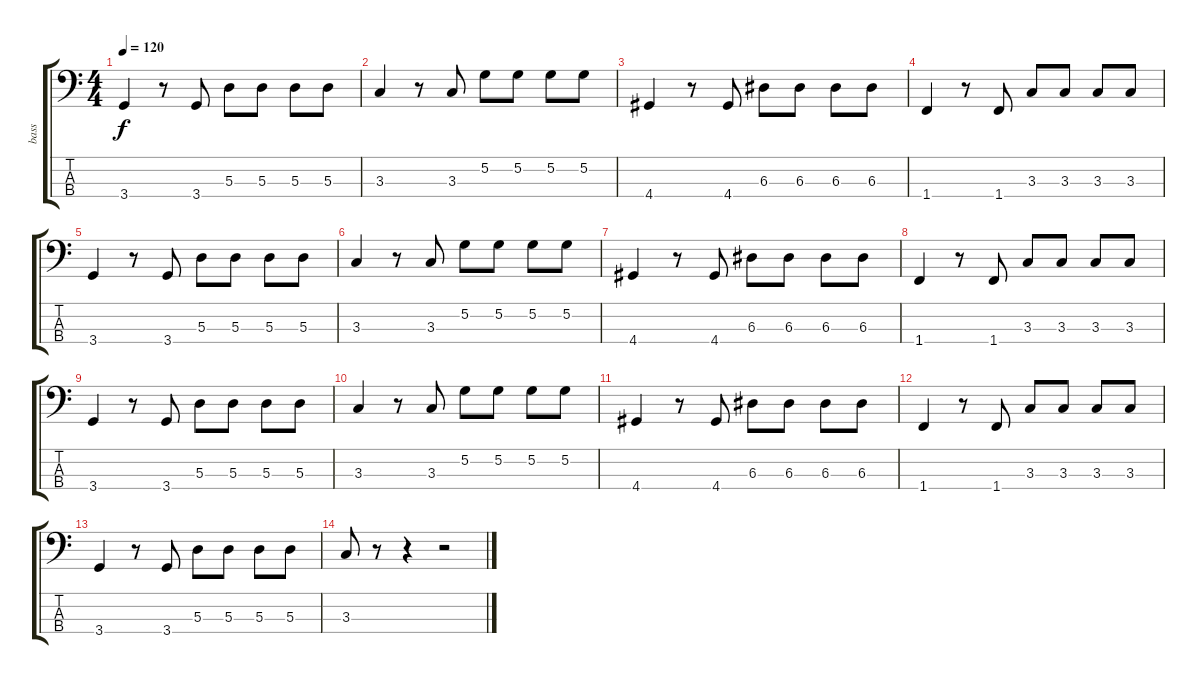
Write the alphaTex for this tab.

\track ("bass" "bass") {instrument electricbasspick}
\staff {score tabs}
\tuning (G2 D2 A1 E1) {hide}
\ts (4 4)
\tempo 120
\clef f4
\ks c
3.4.4{dy f} r.8 3.4.8 5.3.8 5.3.8 5.3.8 5.3.8 |
3.3.4 r.8 3.3.8 5.2.8 5.2.8 5.2.8 5.2.8 |
4.4.4 r.8 4.4.8 6.3.8 6.3.8 6.3.8 6.3.8 |
1.4.4 r.8 1.4.8 3.3.8 3.3.8 3.3.8 3.3.8 |
3.4.4 r.8 3.4.8 5.3.8 5.3.8 5.3.8 5.3.8 |
3.3.4 r.8 3.3.8 5.2.8 5.2.8 5.2.8 5.2.8 |
4.4.4 r.8 4.4.8 6.3.8 6.3.8 6.3.8 6.3.8 |
1.4.4 r.8 1.4.8 3.3.8 3.3.8 3.3.8 3.3.8 |
3.4.4 r.8 3.4.8 5.3.8 5.3.8 5.3.8 5.3.8 |
3.3.4 r.8 3.3.8 5.2.8 5.2.8 5.2.8 5.2.8 |
4.4.4 r.8 4.4.8 6.3.8 6.3.8 6.3.8 6.3.8 |
1.4.4 r.8 1.4.8 3.3.8 3.3.8 3.3.8 3.3.8 |
3.4.4 r.8 3.4.8 5.3.8 5.3.8 5.3.8 5.3.8 |
3.3.8 r.8 r.4 r.2
